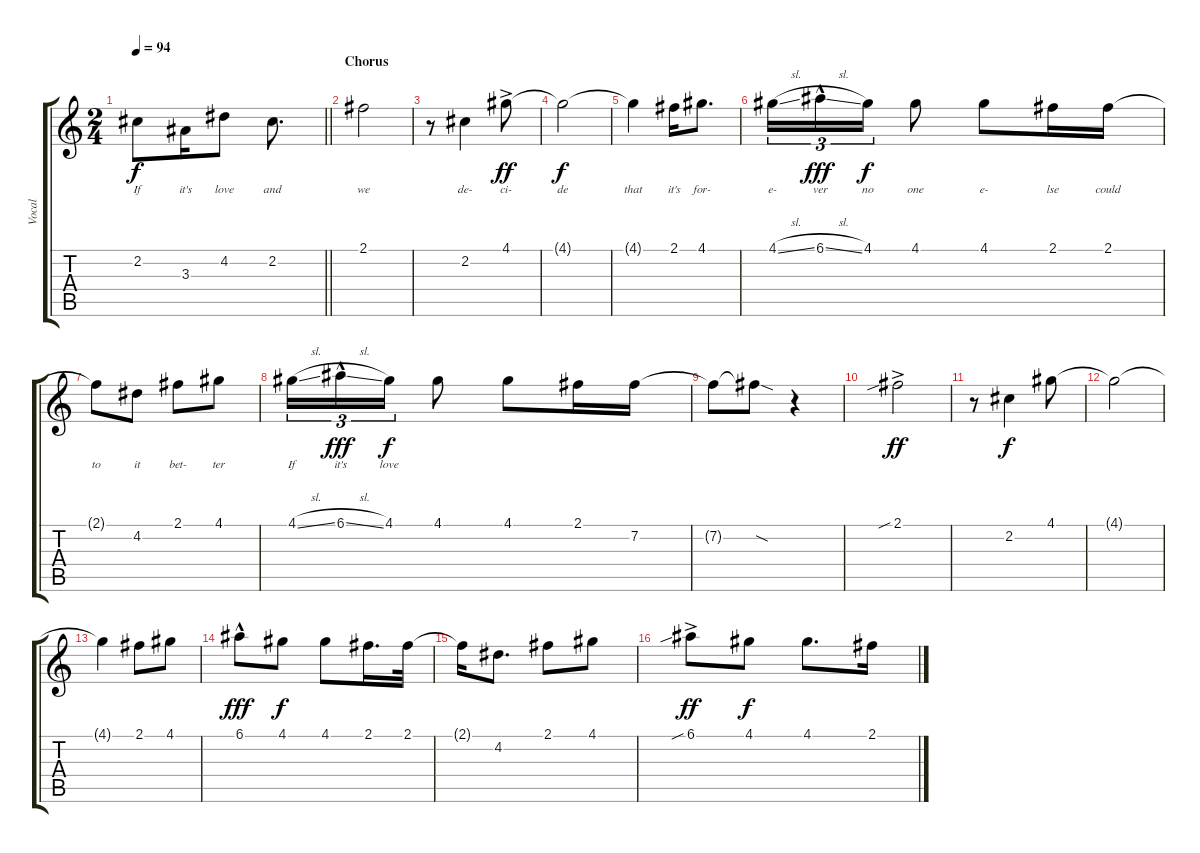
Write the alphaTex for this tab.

\track ("Vocal" "Vocal") {instrument overdrivenguitar}
\staff {score tabs}
\tuning (E4 B3 G3 D3 A2 E2) {hide}
\ts (2 4)
\tempo 94
\clef g2
\barLineRight lightlight
\ks c
2.2.8{lyrics (0 "If") lyrics (1 "") lyrics (2 "") lyrics (3 "") lyrics (4 "") dy f} 3.3.16{lyrics (0 "it's") lyrics (1 "") lyrics (2 "") lyrics (3 "") lyrics (4 "")} 4.2.8{lyrics (0 "love") lyrics (1 "") lyrics (2 "") lyrics (3 "") lyrics (4 "")} 2.2.8{d lyrics (0 "and") lyrics (1 "") lyrics (2 "") lyrics (3 "") lyrics (4 "")} |
\section ("" "Chorus")
2.1.2{lyrics (0 "we") lyrics (1 "") lyrics (2 "") lyrics (3 "") lyrics (4 "")} |
r.8 2.2.4{lyrics (0 "de-") lyrics (1 "") lyrics (2 "") lyrics (3 "") lyrics (4 "")} 4.1{ac}.8{lyrics (0 "ci-") lyrics (1 "") lyrics (2 "") lyrics (3 "") lyrics (4 "") dy ff} |
4.1{t}.2{lyrics (0 "de") lyrics (1 "") lyrics (2 "") lyrics (3 "") lyrics (4 "") dy f} |
4.1{t}.4{lyrics (0 "that") lyrics (1 "") lyrics (2 "") lyrics (3 "") lyrics (4 "")} 2.1.16{lyrics (0 "it's") lyrics (1 "") lyrics (2 "") lyrics (3 "") lyrics (4 "")} 4.1.8{d lyrics (0 "for-") lyrics (1 "") lyrics (2 "") lyrics (3 "") lyrics (4 "")} |
4.1{sl}.16{tu (3 2) lyrics (0 "e-") lyrics (1 "") lyrics (2 "") lyrics (3 "") lyrics (4 "")} 6.1{sl hac}.16{tu (3 2) lyrics (0 "ver") lyrics (1 "") lyrics (2 "") lyrics (3 "") lyrics (4 "") dy fff} 4.1.16{tu (3 2) lyrics (0 "no") lyrics (1 "") lyrics (2 "") lyrics (3 "") lyrics (4 "") dy f} 4.1.8{lyrics (0 "one") lyrics (1 "") lyrics (2 "") lyrics (3 "") lyrics (4 "")} 4.1.8{lyrics (0 "e-") lyrics (1 "") lyrics (2 "") lyrics (3 "") lyrics (4 "")} 2.1.16{lyrics (0 "lse") lyrics (1 "") lyrics (2 "") lyrics (3 "") lyrics (4 "")} 2.1.16{lyrics (0 "could") lyrics (1 "") lyrics (2 "") lyrics (3 "") lyrics (4 "")} |
2.1{t}.8{lyrics (0 "to") lyrics (1 "") lyrics (2 "") lyrics (3 "") lyrics (4 "")} 4.2.8{lyrics (0 "it") lyrics (1 "") lyrics (2 "") lyrics (3 "") lyrics (4 "")} 2.1.8{lyrics (0 "bet-") lyrics (1 "") lyrics (2 "") lyrics (3 "") lyrics (4 "")} 4.1.8{lyrics (0 "ter") lyrics (1 "") lyrics (2 "") lyrics (3 "") lyrics (4 "")} |
4.1{sl}.16{tu (3 2) lyrics (0 "If") lyrics (1 "") lyrics (2 "") lyrics (3 "") lyrics (4 "")} 6.1{sl hac}.16{tu (3 2) lyrics (0 "it's") lyrics (1 "") lyrics (2 "") lyrics (3 "") lyrics (4 "") dy fff} 4.1.16{tu (3 2) lyrics (0 "love") lyrics (1 "") lyrics (2 "") lyrics (3 "") lyrics (4 "") dy f} 4.1.8 4.1.8 2.1.16 7.2.16 |
7.2{t}.8 7.2{sod t}.8 r.4 |
2.1{sib ac}.2{dy ff} |
r.8 2.2.4{dy f} 4.1.8 |
4.1{t}.2 |
4.1{t}.4 2.1.8 4.1.8 |
6.1{hac}.8{dy fff} 4.1.8{dy f} 4.1.8 2.1.16{d} 2.1.32 |
2.1{t}.16 4.2.8{d} 2.1.8 4.1.8 |
6.1{sib ac}.8{dy ff} 4.1.8{dy f} 4.1.8{d} 2.1.16
